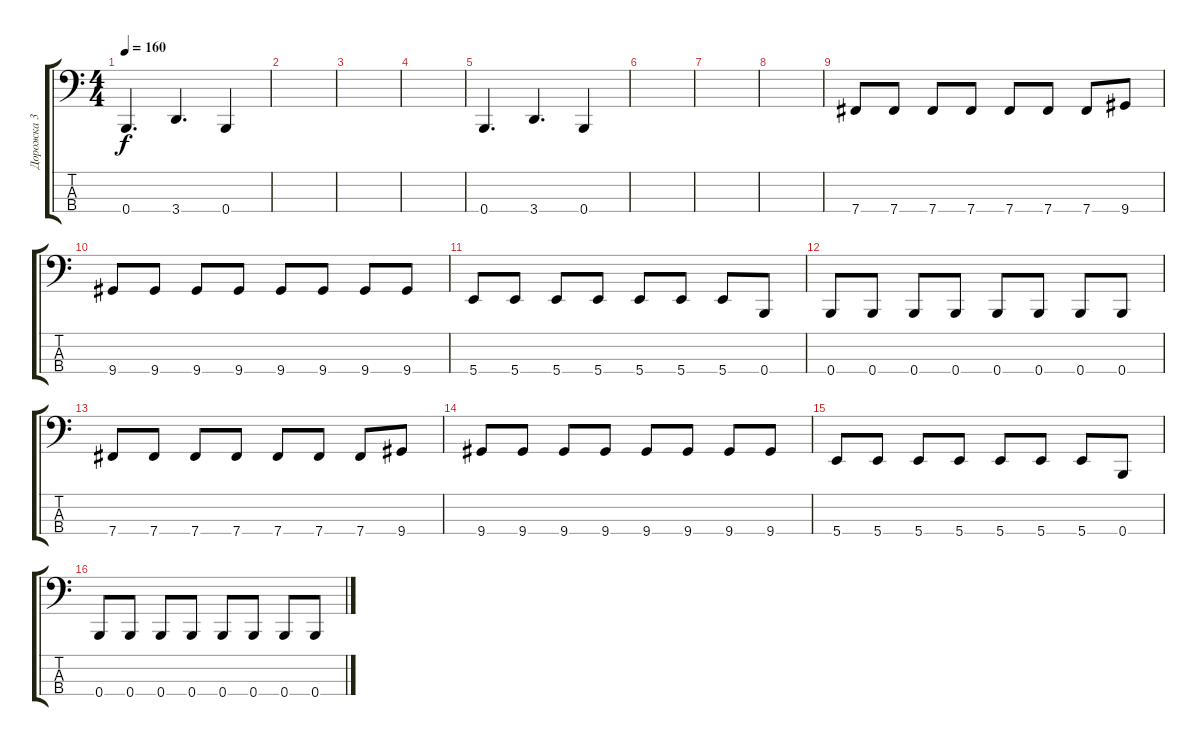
\track ("Дорожка 3" "Дорожка 3") {instrument electricbassfinger}
\staff {score tabs}
\tuning (G2 D2 A1 B0) {hide}
\ts (4 4)
\tempo 160
\clef f4
\ks c
0.4.4{d dy f} 3.4.4{d} 0.4.4 |
|
|
|
0.4.4{d} 3.4.4{d} 0.4.4 |
|
|
|
7.4.8 7.4.8 7.4.8 7.4.8 7.4.8 7.4.8 7.4.8 9.4.8 |
9.4.8 9.4.8 9.4.8 9.4.8 9.4.8 9.4.8 9.4.8 9.4.8 |
5.4.8 5.4.8 5.4.8 5.4.8 5.4.8 5.4.8 5.4.8 0.4.8 |
0.4.8 0.4.8 0.4.8 0.4.8 0.4.8 0.4.8 0.4.8 0.4.8 |
7.4.8 7.4.8 7.4.8 7.4.8 7.4.8 7.4.8 7.4.8 9.4.8 |
9.4.8 9.4.8 9.4.8 9.4.8 9.4.8 9.4.8 9.4.8 9.4.8 |
5.4.8 5.4.8 5.4.8 5.4.8 5.4.8 5.4.8 5.4.8 0.4.8 |
0.4.8 0.4.8 0.4.8 0.4.8 0.4.8 0.4.8 0.4.8 0.4.8
